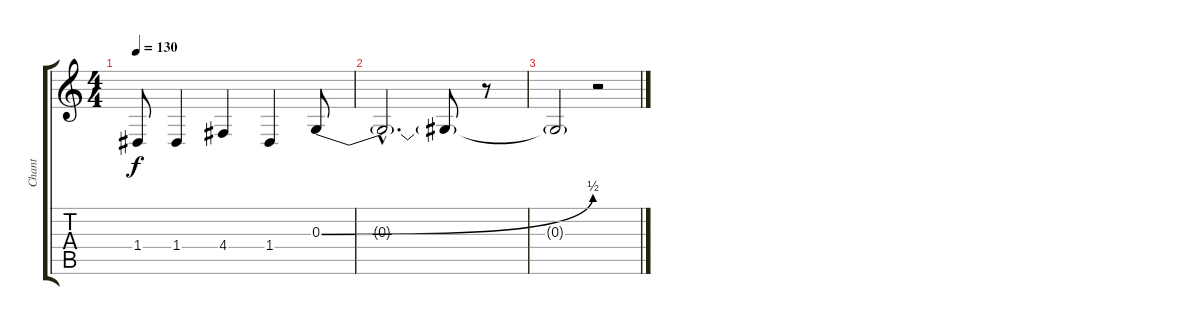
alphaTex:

\track ("Chant" "Chant") {instrument baritonesax}
\staff {score tabs}
\tuning (E4 B3 G3 D3 A2 E2) {hide}
\ts (4 4)
\tempo 130
\clef g2
\ks c
1.4{t}.8{dy f} 1.4.4 4.4.4 1.4.4 0.3{be (bend 0 0 60 2)}.8 |
0.3{hac t}.2{d} 0.3{t}.8 r.8 |
0.3{t}.2 r.2
